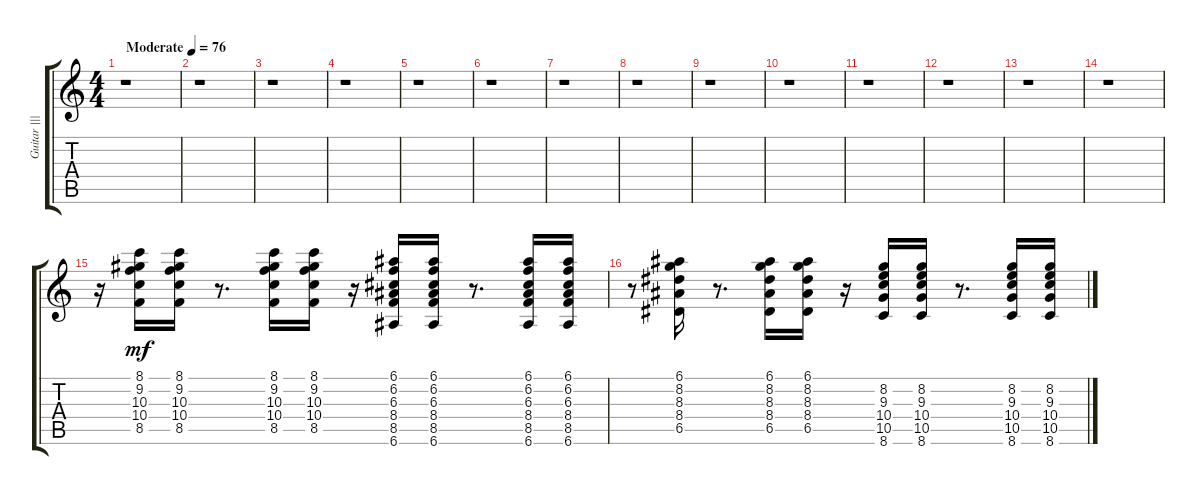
\track ("Guitar ||| (muted)" "Guitar |||") {instrument electricguitarmuted}
\staff {score tabs}
\tuning (E4 B3 G3 D3 A2 E2) {hide}
\ts (4 4)
\tempo (76 "Moderate")
\clef g2
\ks c
r.1{dy mf instrument electricguitarmuted} |
r.1 |
r.1 |
r.1 |
r.1 |
r.1 |
r.1 |
r.1 |
r.1 |
r.1 |
r.1 |
r.1 |
r.1 |
r.1 |
r.16 (8.1 9.2 10.3 10.4 8.5).16 (8.1 9.2 10.3 10.4 8.5).16 r.8{d} (8.1 9.2 10.3 10.4 8.5).16 (8.1 9.2 10.3 10.4 8.5).16 r.16 (6.1 6.2 6.3 8.4 8.5 6.6).16 (6.1 6.2 6.3 8.4 8.5 6.6).16 r.8{d} (6.1 6.2 6.3 8.4 8.5 6.6).16 (6.1 6.2 6.3 8.4 8.5 6.6).16 |
r.8 (6.1 8.2 8.3 8.4 6.5).16 r.8{d} (6.1 8.2 8.3 8.4 6.5).16 (6.1 8.2 8.3 8.4 6.5).16 r.16 (8.2 9.3 10.4 10.5 8.6).16 (8.2 9.3 10.4 10.5 8.6).16 r.8{d} (8.2 9.3 10.4 10.5 8.6).16 (8.2 9.3 10.4 10.5 8.6).16
